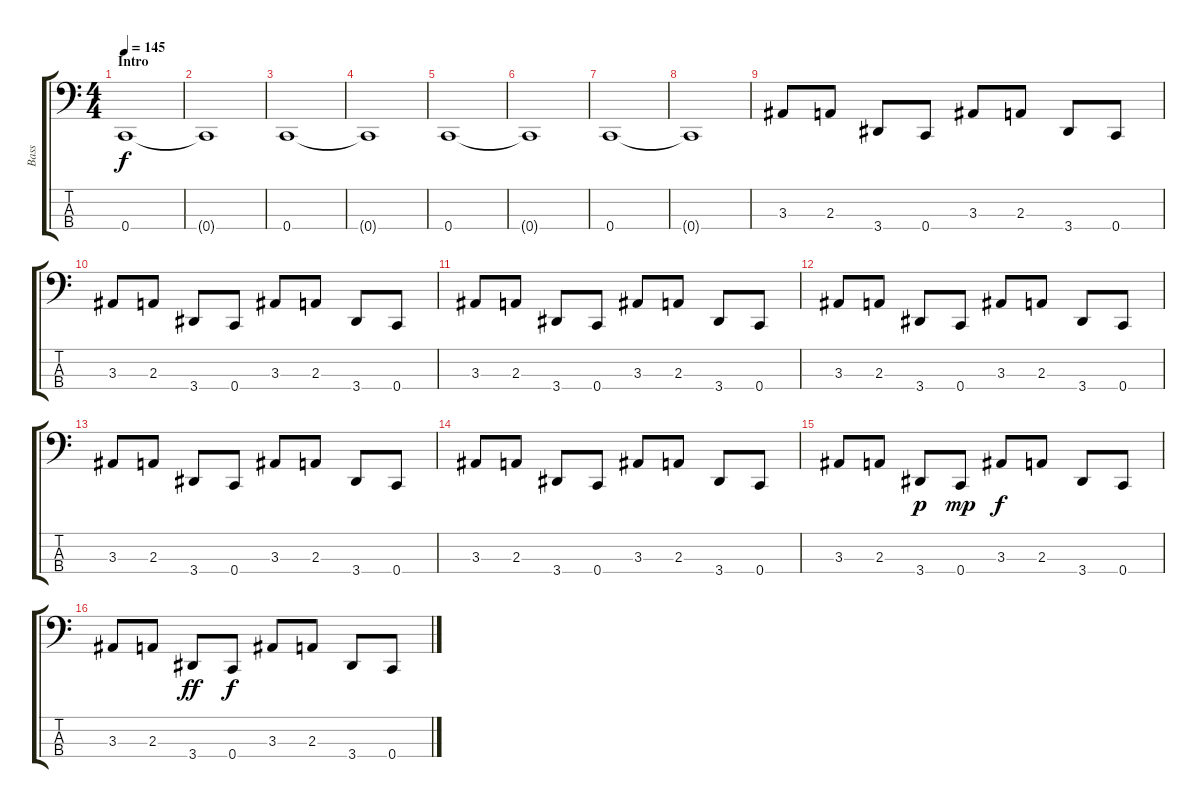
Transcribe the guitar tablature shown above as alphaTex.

\track ("Bass" "Bass") {instrument electricbasspick}
\staff {score tabs}
\tuning (F2 C2 G1 C1) {hide}
\ts (4 4)
\section ("" "Intro")
\tempo 145
\clef f4
\ks c
0.4.1{dy f instrument electricbasspick} |
0.4{t}.1 |
0.4.1 |
0.4{t}.1 |
0.4.1 |
0.4{t}.1 |
0.4.1 |
0.4{t}.1 |
3.3.8 2.3.8 3.4.8 0.4.8 3.3.8 2.3.8 3.4.8 0.4.8 |
3.3.8 2.3.8 3.4.8 0.4.8 3.3.8 2.3.8 3.4.8 0.4.8 |
3.3.8 2.3.8 3.4.8 0.4.8 3.3.8 2.3.8 3.4.8 0.4.8 |
3.3.8 2.3.8 3.4.8 0.4.8 3.3.8 2.3.8 3.4.8 0.4.8 |
3.3.8 2.3.8 3.4.8 0.4.8 3.3.8 2.3.8 3.4.8 0.4.8 |
3.3.8 2.3.8 3.4.8 0.4.8 3.3.8 2.3.8 3.4.8 0.4.8 |
3.3.8 2.3.8 3.4.8{dy p} 0.4.8{dy mp} 3.3.8{dy f} 2.3.8 3.4.8 0.4.8 |
3.3.8 2.3.8 3.4.8{dy ff} 0.4.8{dy f} 3.3.8 2.3.8 3.4.8 0.4.8
